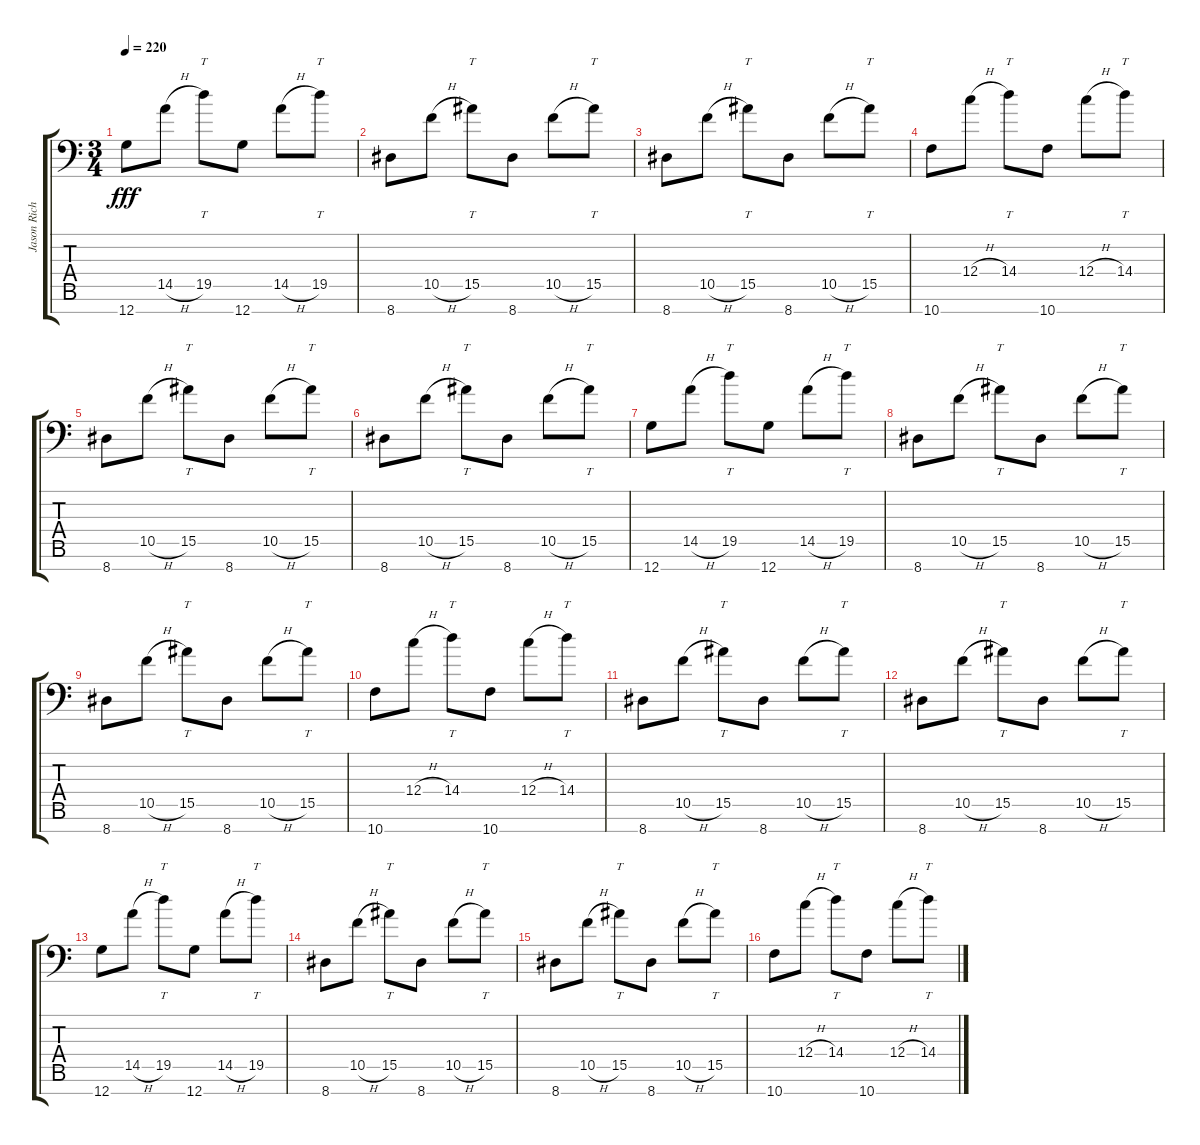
\track ("Jason Richardson - Guitar" "Jason Rich") {instrument distortionguitar}
\staff {score tabs}
\tuning (D4 A3 F3 C3 G2 D2 G1) {hide}
\ts (3 4)
\tempo 220
\clef f4
\ks c
12.7.8{dy fff} 14.5{h}.8 19.5.8{tt} 12.7.8 14.5{h}.8 19.5.8{tt} |
8.7.8 10.5{h}.8 15.5.8{tt} 8.7.8 10.5{h}.8 15.5.8{tt} |
8.7.8 10.5{h}.8 15.5.8{tt} 8.7.8 10.5{h}.8 15.5.8{tt} |
10.7.8 12.4{h}.8 14.4.8{tt} 10.7.8 12.4{h}.8 14.4.8{tt} |
8.7.8 10.5{h}.8 15.5.8{tt} 8.7.8 10.5{h}.8 15.5.8{tt} |
8.7.8 10.5{h}.8 15.5.8{tt} 8.7.8 10.5{h}.8 15.5.8{tt} |
12.7.8 14.5{h}.8 19.5.8{tt} 12.7.8 14.5{h}.8 19.5.8{tt} |
8.7.8 10.5{h}.8 15.5.8{tt} 8.7.8 10.5{h}.8 15.5.8{tt} |
8.7.8 10.5{h}.8 15.5.8{tt} 8.7.8 10.5{h}.8 15.5.8{tt} |
10.7.8 12.4{h}.8 14.4.8{tt} 10.7.8 12.4{h}.8 14.4.8{tt} |
8.7.8 10.5{h}.8 15.5.8{tt} 8.7.8 10.5{h}.8 15.5.8{tt} |
8.7.8 10.5{h}.8 15.5.8{tt} 8.7.8 10.5{h}.8 15.5.8{tt} |
12.7.8 14.5{h}.8 19.5.8{tt} 12.7.8 14.5{h}.8 19.5.8{tt} |
8.7.8 10.5{h}.8 15.5.8{tt} 8.7.8 10.5{h}.8 15.5.8{tt} |
8.7.8 10.5{h}.8 15.5.8{tt} 8.7.8 10.5{h}.8 15.5.8{tt} |
10.7.8 12.4{h}.8 14.4.8{tt} 10.7.8 12.4{h}.8 14.4.8{tt}
